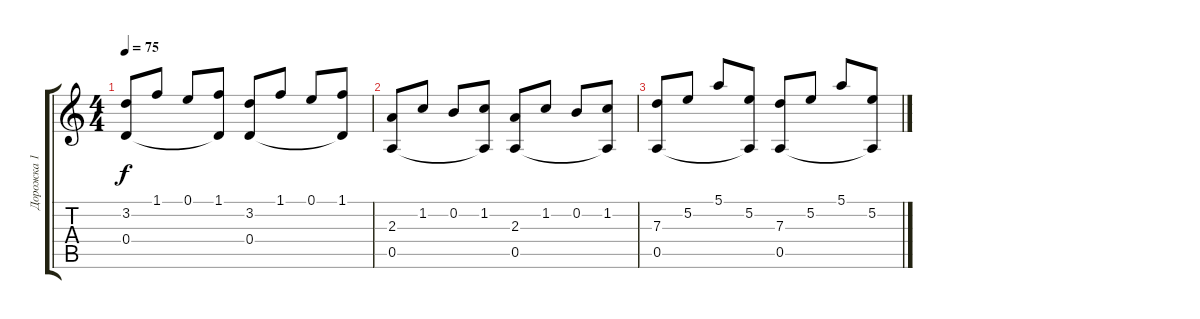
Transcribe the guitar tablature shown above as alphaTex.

\track ("Дорожка 1" "Дорожка 1") {instrument acousticguitarsteel}
\staff {score tabs}
\tuning (E4 B3 G3 D3 A2 E2) {hide}
\ts (4 4)
\tempo 75
\clef g2
\ks c
(3.2 0.4).8{dy f} 1.1.8 0.1.8 (1.1 0.4{t}).8 (3.2 0.4).8 1.1.8 0.1.8 (1.1 0.4{t}).8 |
(2.3 0.5).8 1.2.8 0.2.8 (1.2 0.5{t}).8 (2.3 0.5).8 1.2.8 0.2.8 (1.2 0.5{t}).8 |
(7.3 0.5).8 5.2.8 5.1.8 (5.2 0.5{t}).8 (7.3 0.5).8 5.2.8 5.1.8 (5.2 0.5{t}).8
